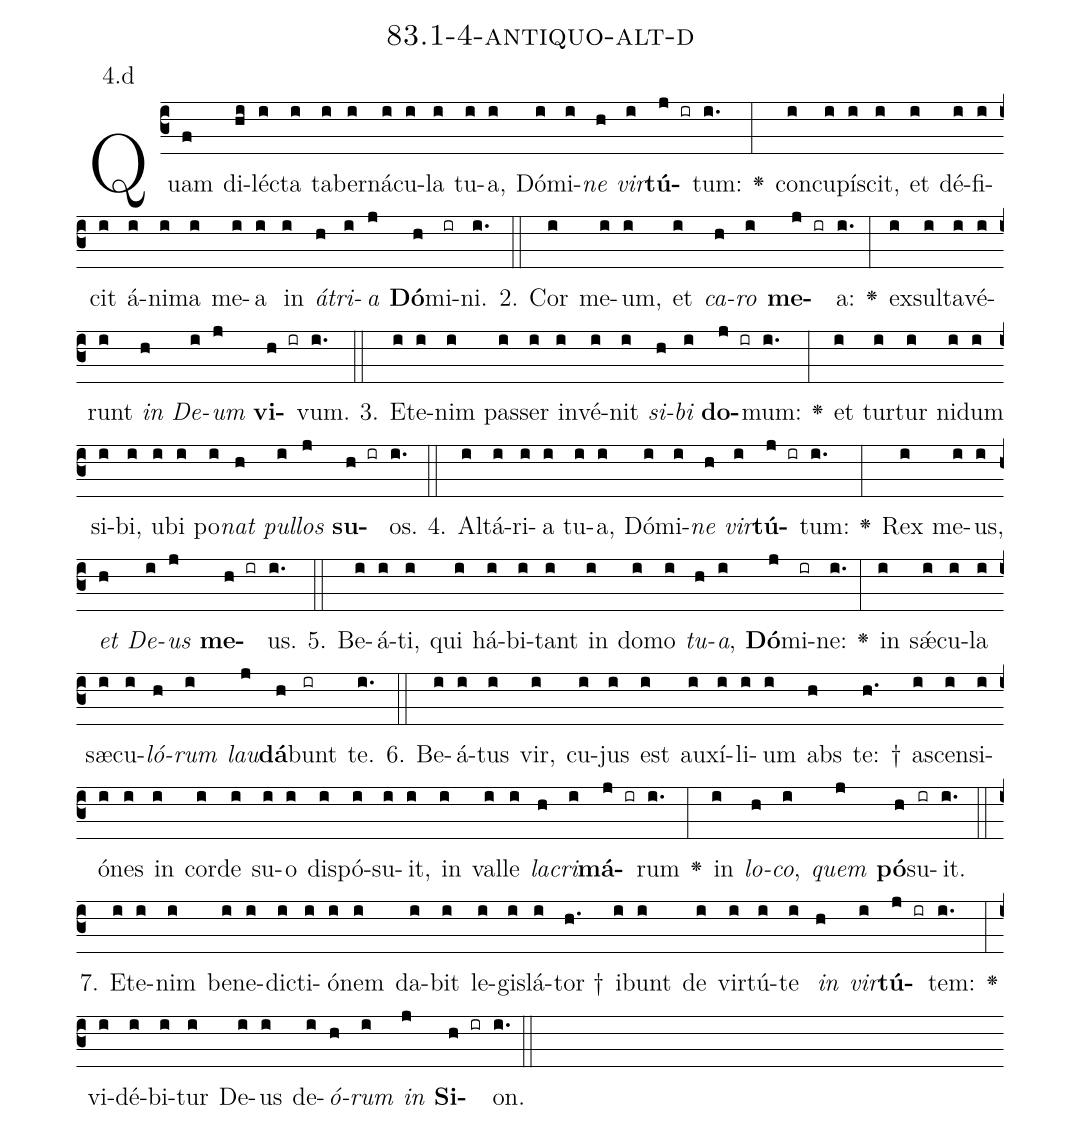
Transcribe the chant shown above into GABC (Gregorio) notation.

name: 83.1-4-antiquo-alt-d;
annotation: 4.d;
%%
(c3)Quam(f) di(hi)léc(i)ta(i) ta(i)ber(i)ná(i)cu(i)la(i) tu(i)a,(i) Dó(i)mi(i)<i>ne</i>(h) <i>vir</i>(i)<b>tú</b>(j ir)tum:(i.) <v>\greheightstar</v>(:) con(i)cu(i)pí(i)scit,(i) et(i) dé(i)fi(i)cit(i) á(i)ni(i)ma(i) me(i)a(i) in(i) <i>á</i>(h)<i>tri</i>(i)<i>a</i>(j) <b>Dó</b>(h)mi(ir)ni.(i.) (::)
2. Cor(i) me(i)um,(i) et(i) <i>ca</i>(h)<i>ro</i>(i) <b>me</b>(j ir)a:(i.) <v>\greheightstar</v>(:) ex(i)sul(i)ta(i)vé(i)runt(i) <i>in</i>(h) <i>De</i>(i)<i>um</i>(j) <b>vi</b>(h ir)vum.(i.) (::)
3. Et(i)e(i)nim(i) pas(i)ser(i) in(i)vé(i)nit(i) <i>si</i>(h)<i>bi</i>(i) <b>do</b>(j ir)mum:(i.) <v>\greheightstar</v>(:) et(i) tur(i)tur(i) ni(i)dum(i) si(i)bi,(i) u(i)bi(i) po(i)<i>nat</i>(h) <i>pul</i>(i)<i>los</i>(j) <b>su</b>(h ir)os.(i.) (::)
4. Al(i)tá(i)ri(i)a(i) tu(i)a,(i) Dó(i)mi(i)<i>ne</i>(h) <i>vir</i>(i)<b>tú</b>(j ir)tum:(i.) <v>\greheightstar</v>(:) Rex(i) me(i)us,(i) <i>et</i>(h) <i>De</i>(i)<i>us</i>(j) <b>me</b>(h ir)us.(i.) (::)
5. Be(i)á(i)ti,(i) qui(i) há(i)bi(i)tant(i) in(i) do(i)mo(i) <i>tu</i>(h)<i>a</i>,(i) <b>Dó</b>(j)mi(ir)ne:(i.) <v>\greheightstar</v>(:) in(i) sǽ(i)cu(i)la(i) sæ(i)cu(i)<i>ló</i>(h)<i>rum</i>(i) <i>lau</i>(j)<b>dá</b>(h)bunt(ir) te.(i.) (::)
6. Be(i)á(i)tus(i) vir,(i) cu(i)jus(i) est(i) au(i)xí(i)li(i)um(i) abs(h) te: †(h.) a(i)scen(i)si(i)ó(i)nes(i) in(i) cor(i)de(i) su(i)o(i) dis(i)pó(i)su(i)it,(i) in(i) val(i)le(i) <i>la</i>(h)<i>cri</i>(i)<b>má</b>(j ir)rum(i.) <v>\greheightstar</v>(:) in(i) <i>lo</i>(h)<i>co</i>,(i) <i>quem</i>(j) <b>pó</b>(h)su(ir)it.(i.) (::)
7. Et(i)e(i)nim(i) be(i)ne(i)dic(i)ti(i)ó(i)nem(i) da(i)bit(i) le(i)gis(i)lá(i)tor †(h.) i(i)bunt(i) de(i) vir(i)tú(i)te(i) <i>in</i>(h) <i>vir</i>(i)<b>tú</b>(j ir)tem:(i.) <v>\greheightstar</v>(:) vi(i)dé(i)bi(i)tur(i) De(i)us(i) de(i)<i>ó</i>(h)<i>rum</i>(i) <i>in</i>(j) <b>Si</b>(h ir)on.(i.) (::)
